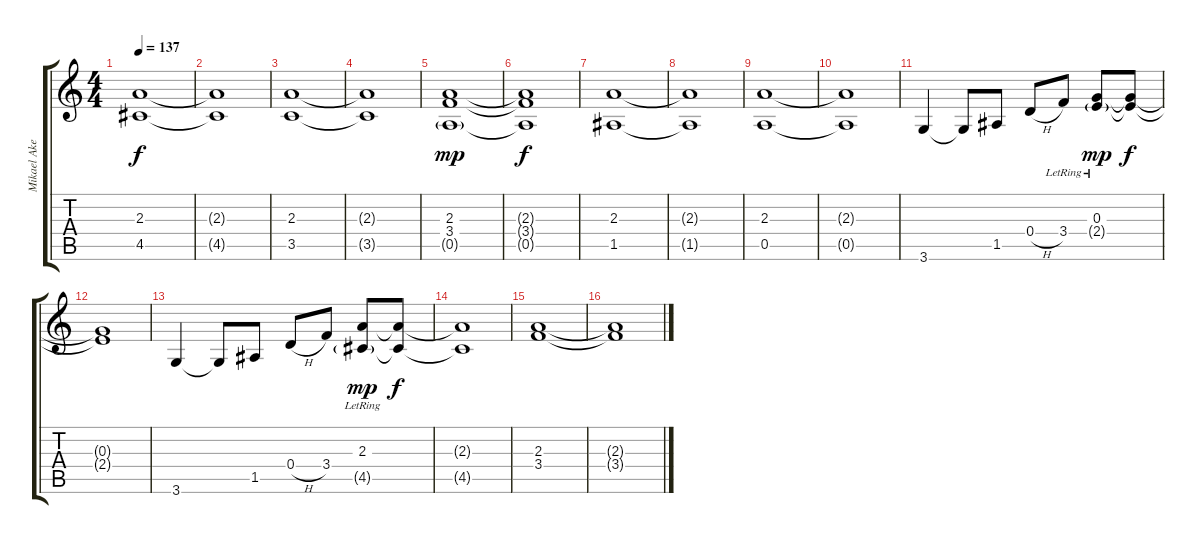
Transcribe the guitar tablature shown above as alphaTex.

\track ("Mikael Akerfeldt (Clean Jazz)" "Mikael Ake") {instrument electricguitarjazz}
\staff {score tabs}
\tuning (E4 B3 G3 D3 A2 E2) {hide}
\ts (4 4)
\tempo 137
\clef g2
\ks c
(2.3 4.5).1{dy f} |
(2.3{t} 4.5{t}).1 |
(2.3 3.5).1 |
(2.3{t} 3.5{t}).1 |
(2.3 3.4 0.5{g}).1{dy mp} |
(2.3{t} 3.4{t} 0.5{t}).1{dy f} |
(2.3 1.5).1 |
(2.3{t} 1.5{t}).1 |
(2.3 0.5).1 |
(2.3{t} 0.5{t}).1 |
3.6.4 3.6{t}.8 1.5.8 0.4{h}.8 3.4{lr}.8 (0.3{lr} 2.4{g}).8{dy mp} (0.3{t} 2.4{t}).8{dy f} |
(0.3{t} 2.4{t}).1 |
3.6.4 3.6{t}.8 1.5.8 0.4{h}.8 3.4.8 (2.3{lr} 4.5{g}).8{dy mp} (2.3{t} 4.5{t}).8{dy f} |
(2.3{t} 4.5{t}).1 |
(2.3 3.4).1 |
(2.3{t} 3.4{t}).1
